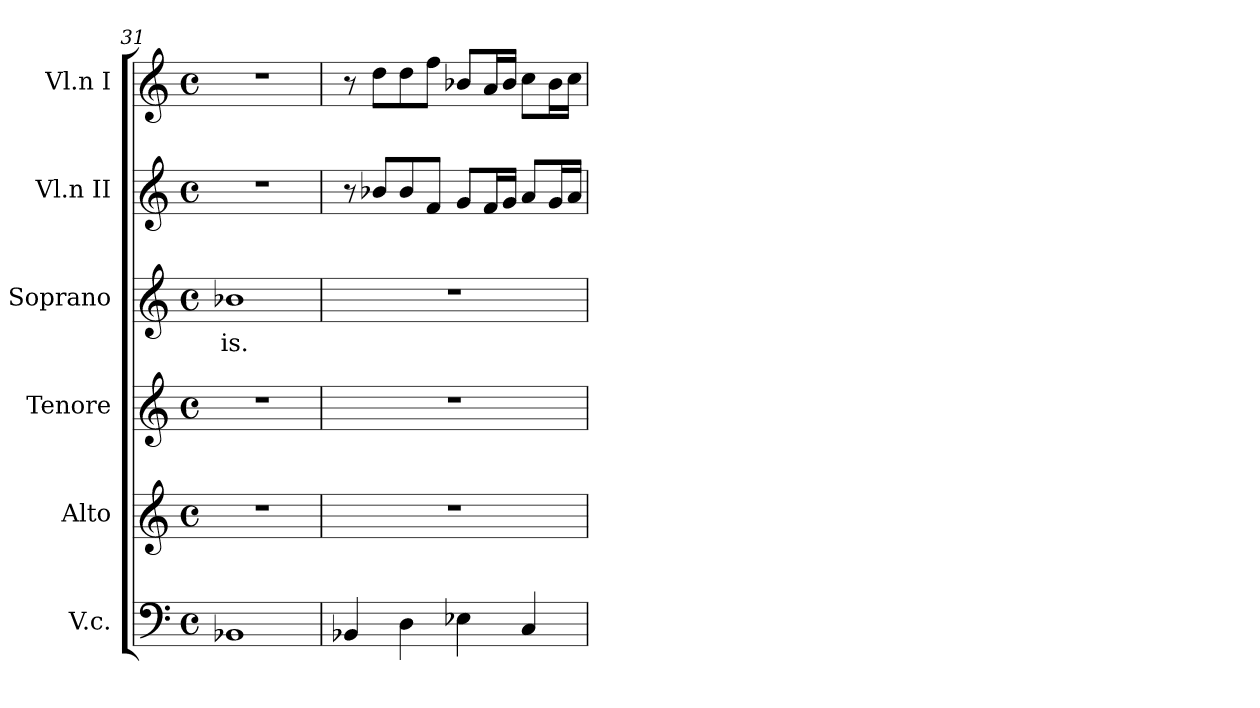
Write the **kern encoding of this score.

**kern	**kern	**kern	**kern	**text	**kern	**kern
*part6	*part5	*part4	*part3	*part3	*part2	*part1
*staff6	*staff5	*staff4	*staff3	*staff3	*staff2	*staff1
*I"V.c.	*I"Alto	*I"Tenore	*I"Soprano	*	*I"Vl.n II	*I"Vl.n I
*I'V.c.	*I'Alto	*I'Tenore	*I'Soprano	*	*I'Vl.n II	*I'Vl.n I
*clefF4	*clefG2	*clefG2	*clefG2	*	*clefG2	*clefG2
*k[]	*k[]	*k[]	*k[]	*	*k[]	*k[]
*C:	*C:	*C:	*C:	*	*C:	*C:
*M4/4	*M4/4	*M4/4	*M4/4	*	*M4/4	*M4/4
*met(c)	*met(c)	*met(c)	*met(c)	*	*met(c)	*met(c)
=31	=31	=31	=31	=31	=31	=31
!	!	!	!	!LO:LY:b	!	!
1BB-X	1r	1r	1b-X	is.	1r	1r
!!LO:PB:g=z
=32	=32	=32	=32	=32	=32	=32
4BB-X/	1r	1r	1r	.	8r	8r
.	.	.	.	.	8b-X/L	8dd\L
4D\	.	.	.	.	8b-/	8dd\
.	.	.	.	.	8f/J	8ff\J
4E-X\	.	.	.	.	8g/L	8b-X/L
.	.	.	.	.	16f/L	16a/L
.	.	.	.	.	16g/JJ	16b-/JJ
4C/	.	.	.	.	8a/L	8cc\L
.	.	.	.	.	16g/L	16b-\L
.	.	.	.	.	16a/JJ	16cc\JJ
=	=	=	=	=	=	=
*-	*-	*-	*-	*-	*-	*-
